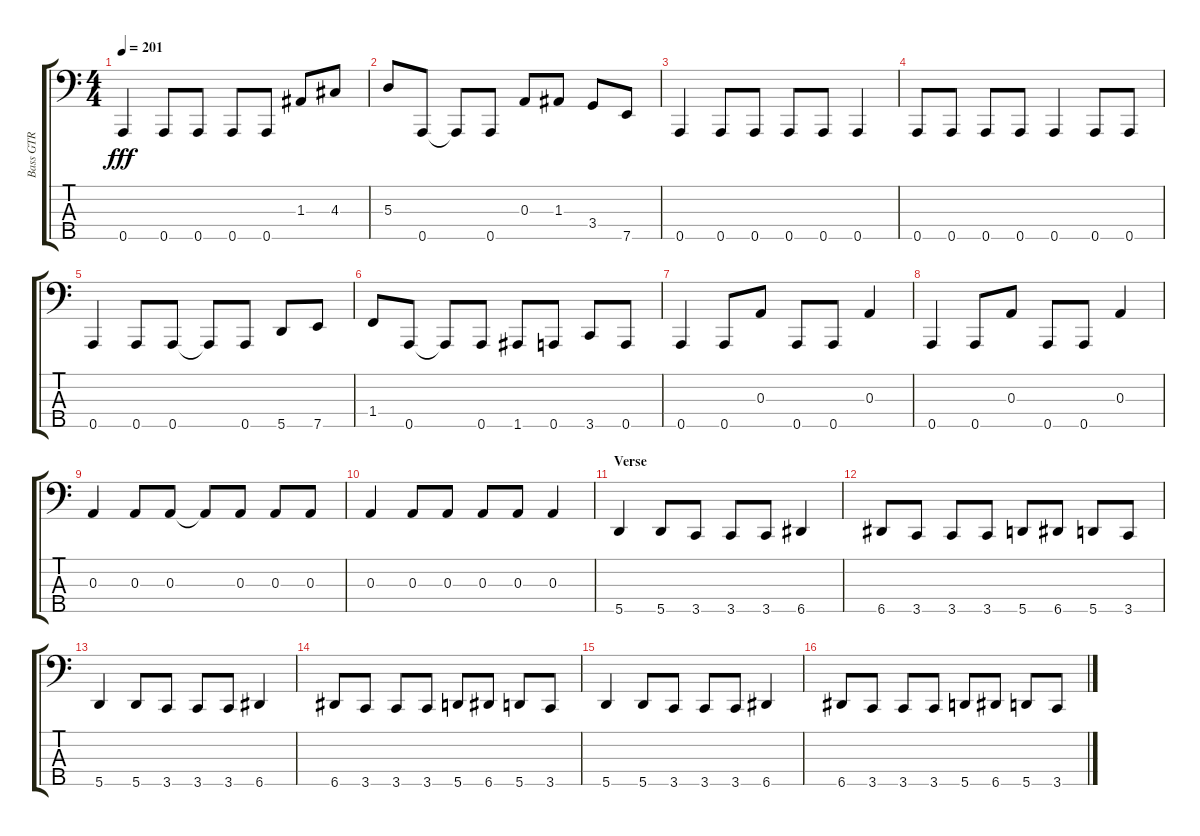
\track ("Bass GTR" "Bass GTR") {instrument electricbassfinger}
\staff {score tabs}
\tuning (G2 D2 A1 E1 A0) {hide}
\ts (4 4)
\tempo 201
\clef f4
\ks aminor
0.5.4{dy fff} 0.5.8 0.5.8 0.5.8 0.5.8 1.3.8 4.3.8 |
5.3.8 0.5.8 0.5{t}.8 0.5.8 0.3.8 1.3.8 3.4.8 7.5.8 |
0.5.4 0.5.8 0.5.8 0.5.8 0.5.8 0.5.4 |
0.5.8 0.5.8 0.5.8 0.5.8 0.5.4 0.5.8 0.5.8 |
0.5.4 0.5.8 0.5.8 0.5{t}.8 0.5.8 5.5.8 7.5.8 |
1.4.8 0.5.8 0.5{t}.8 0.5.8 1.5.8 0.5.8 3.5.8 0.5.8 |
0.5.4 0.5.8 0.3.8 0.5.8 0.5.8 0.3.4 |
0.5.4 0.5.8 0.3.8 0.5.8 0.5.8 0.3.4 |
0.3.4 0.3.8 0.3.8 0.3{t}.8 0.3.8 0.3.8 0.3.8 |
0.3.4 0.3.8 0.3.8 0.3.8 0.3.8 0.3.4 |
\section ("" "Verse")
5.5.4 5.5.8 3.5.8 3.5.8 3.5.8 6.5.4 |
6.5.8 3.5.8 3.5.8 3.5.8 5.5.8 6.5.8 5.5.8 3.5.8 |
5.5.4 5.5.8 3.5.8 3.5.8 3.5.8 6.5.4 |
6.5.8 3.5.8 3.5.8 3.5.8 5.5.8 6.5.8 5.5.8 3.5.8 |
5.5.4 5.5.8 3.5.8 3.5.8 3.5.8 6.5.4 |
6.5.8 3.5.8 3.5.8 3.5.8 5.5.8 6.5.8 5.5.8 3.5.8
